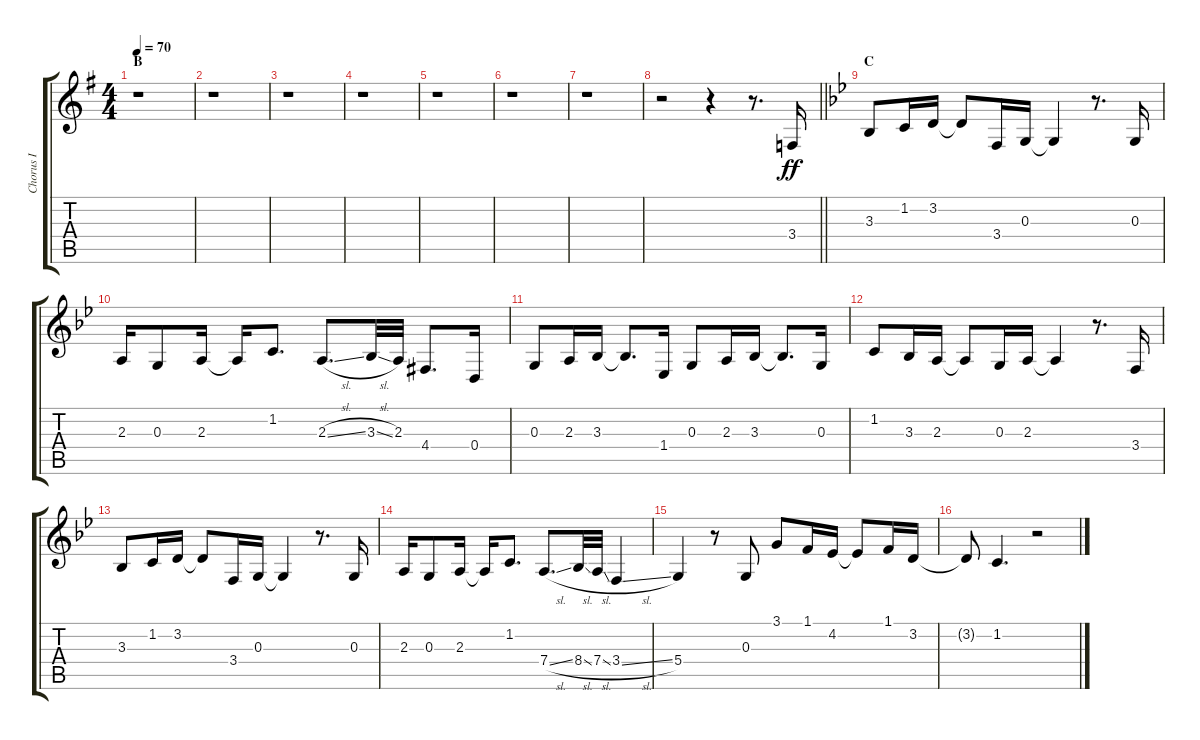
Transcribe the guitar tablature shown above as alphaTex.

\track ("Chorus I" "Chorus I") {instrument voiceoohs}
\staff {score tabs}
\tuning (E4 B3 G3 D3 A2 E2) {hide}
\ts (4 4)
\section ("" "B")
\tempo 70
\clef g2
\ks g
r.1{dy ff} |
r.1 |
r.1 |
r.1 |
r.1 |
r.1 |
r.1 |
\barLineRight lightlight
r.2 r.4 r.8{d} 3.4.16 |
\section ("" "C")
\ks bb
3.3.8 1.2.16 3.2.16 3.2{t}.8 3.4.16 0.3.16 0.3{t}.4 r.8{d} 0.3.16 |
2.3.16 0.3.8 2.3.16 2.3{t}.16 1.2.8{d} 2.3{sl}.8{d} 3.3{sl}.32 2.3.32 4.4{acc #}.8{d} 0.4.16 |
0.3.8 2.3.16 3.3.16 3.3{t}.8{d} 1.4.16 0.3.8 2.3.16 3.3.16 3.3{t}.8{d} 0.3.16 |
1.2.8 3.3.16 2.3.16 2.3{t}.8 0.3.16 2.3.16 2.3{t}.4 r.8{d} 3.4.16 |
3.3.8 1.2.16 3.2.16 3.2{t}.8 3.4.16 0.3.16 0.3{t}.4 r.8{d} 0.3.16 |
2.3.16 0.3.8 2.3.16 2.3{t}.16 1.2.8{d} 7.4{sl}.8{d} 8.4{sl}.32 7.4{sl}.32 3.4{sl}.4 |
5.4.4 r.8 0.3.8 3.1.8 1.1.16 4.2.16 4.2{t}.8 1.1.16 3.2.16 |
3.2{t}.8 1.2.4{d} r.2
